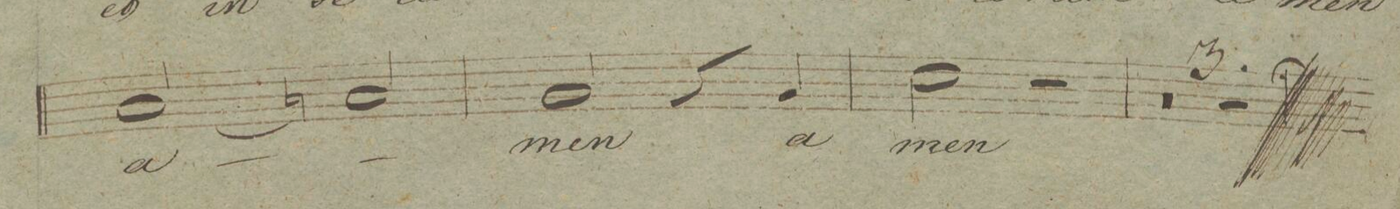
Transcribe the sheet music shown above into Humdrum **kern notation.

**kern	**text	**dynam
*I"Baſso.	*	*
*clefF4	*	*
*k[f#c#g#d#]	*	*
*met(c|)	*	*
*M2/2	*	*
(2C#/	a-	.
2Cn/)	.	.
=104	=104	=104
2BB/	-men	.
4r	.	.
4BB/	a-	.
=105	=105	=105
2E\	-men	.
2r	.	.
=106	=106	=106
0r	.	.
=107	=107	=107
=108	=108	=108
1r;	.	.
==	==	==
*-	*-	*-
